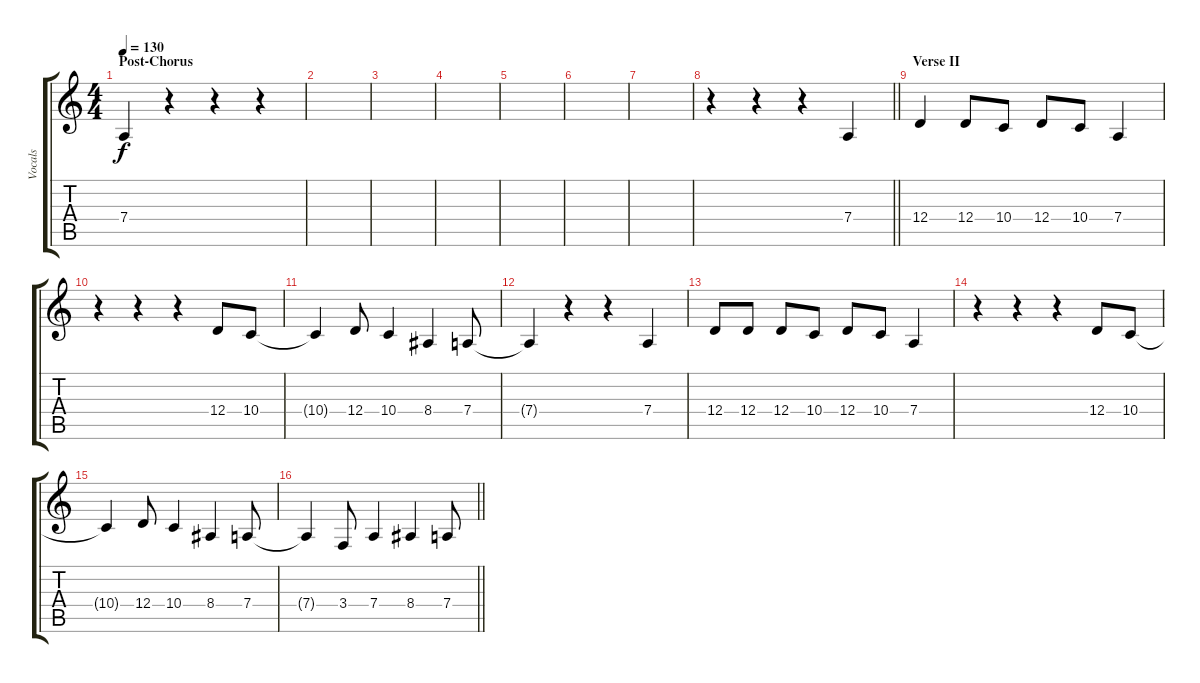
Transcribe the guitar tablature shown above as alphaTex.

\track ("Vocals" "Vocals") {instrument flute}
\staff {score tabs}
\tuning (E4 B3 G3 D3 A2 E2) {hide}
\ts (4 4)
\section ("" "Post-Chorus")
\tempo 130
\clef g2
\ks c
7.4.4{dy f} r.4 r.4 r.4 |
|
|
|
|
|
|
\barLineRight lightlight
r.4 r.4 r.4 7.4.4 |
\section ("" "Verse II")
12.4.4 12.4.8 10.4.8 12.4.8 10.4.8 7.4.4 |
r.4 r.4 r.4 12.4.8 10.4.8 |
10.4{t}.4 12.4.8 10.4.4 8.4.4 7.4.8 |
7.4{t}.4 r.4 r.4 7.4.4 |
12.4.8 12.4.8 12.4.8 10.4.8 12.4.8 10.4.8 7.4.4 |
r.4 r.4 r.4 12.4.8 10.4.8 |
10.4{t}.4 12.4.8 10.4.4 8.4.4 7.4.8 |
\barLineRight lightlight
7.4{t}.4 3.4.8 7.4.4 8.4.4 7.4.8
